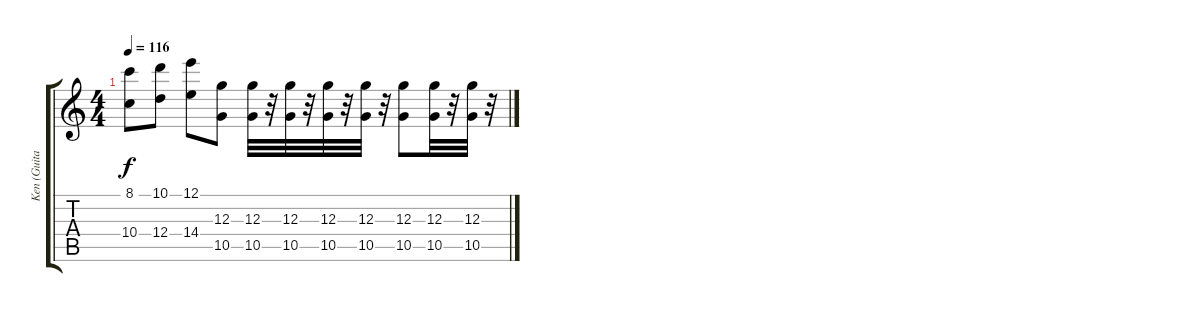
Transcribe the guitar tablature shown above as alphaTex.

\track ("Ken (Guitar)" "Ken (Guita") {instrument distortionguitar}
\staff {score tabs}
\tuning (E4 B3 G3 D3 A2 E2) {hide}
\ts (4 4)
\tempo 116
\clef g2
\ks c
(8.1 10.4).8{dy f volume 3} (10.1 12.4).8{volume 3} (12.1 14.4).8{volume 2} (12.3 10.5).8{volume 2} (12.3 10.5).32{volume 2} r.32 (12.3 10.5).32{volume 2} r.32 (12.3 10.5).32{volume 1} r.32 (12.3 10.5).32{volume 1} r.32 (12.3 10.5).8{volume 1} (12.3 10.5).32{volume 1} r.32 (12.3 10.5).32{volume 0} r.32
